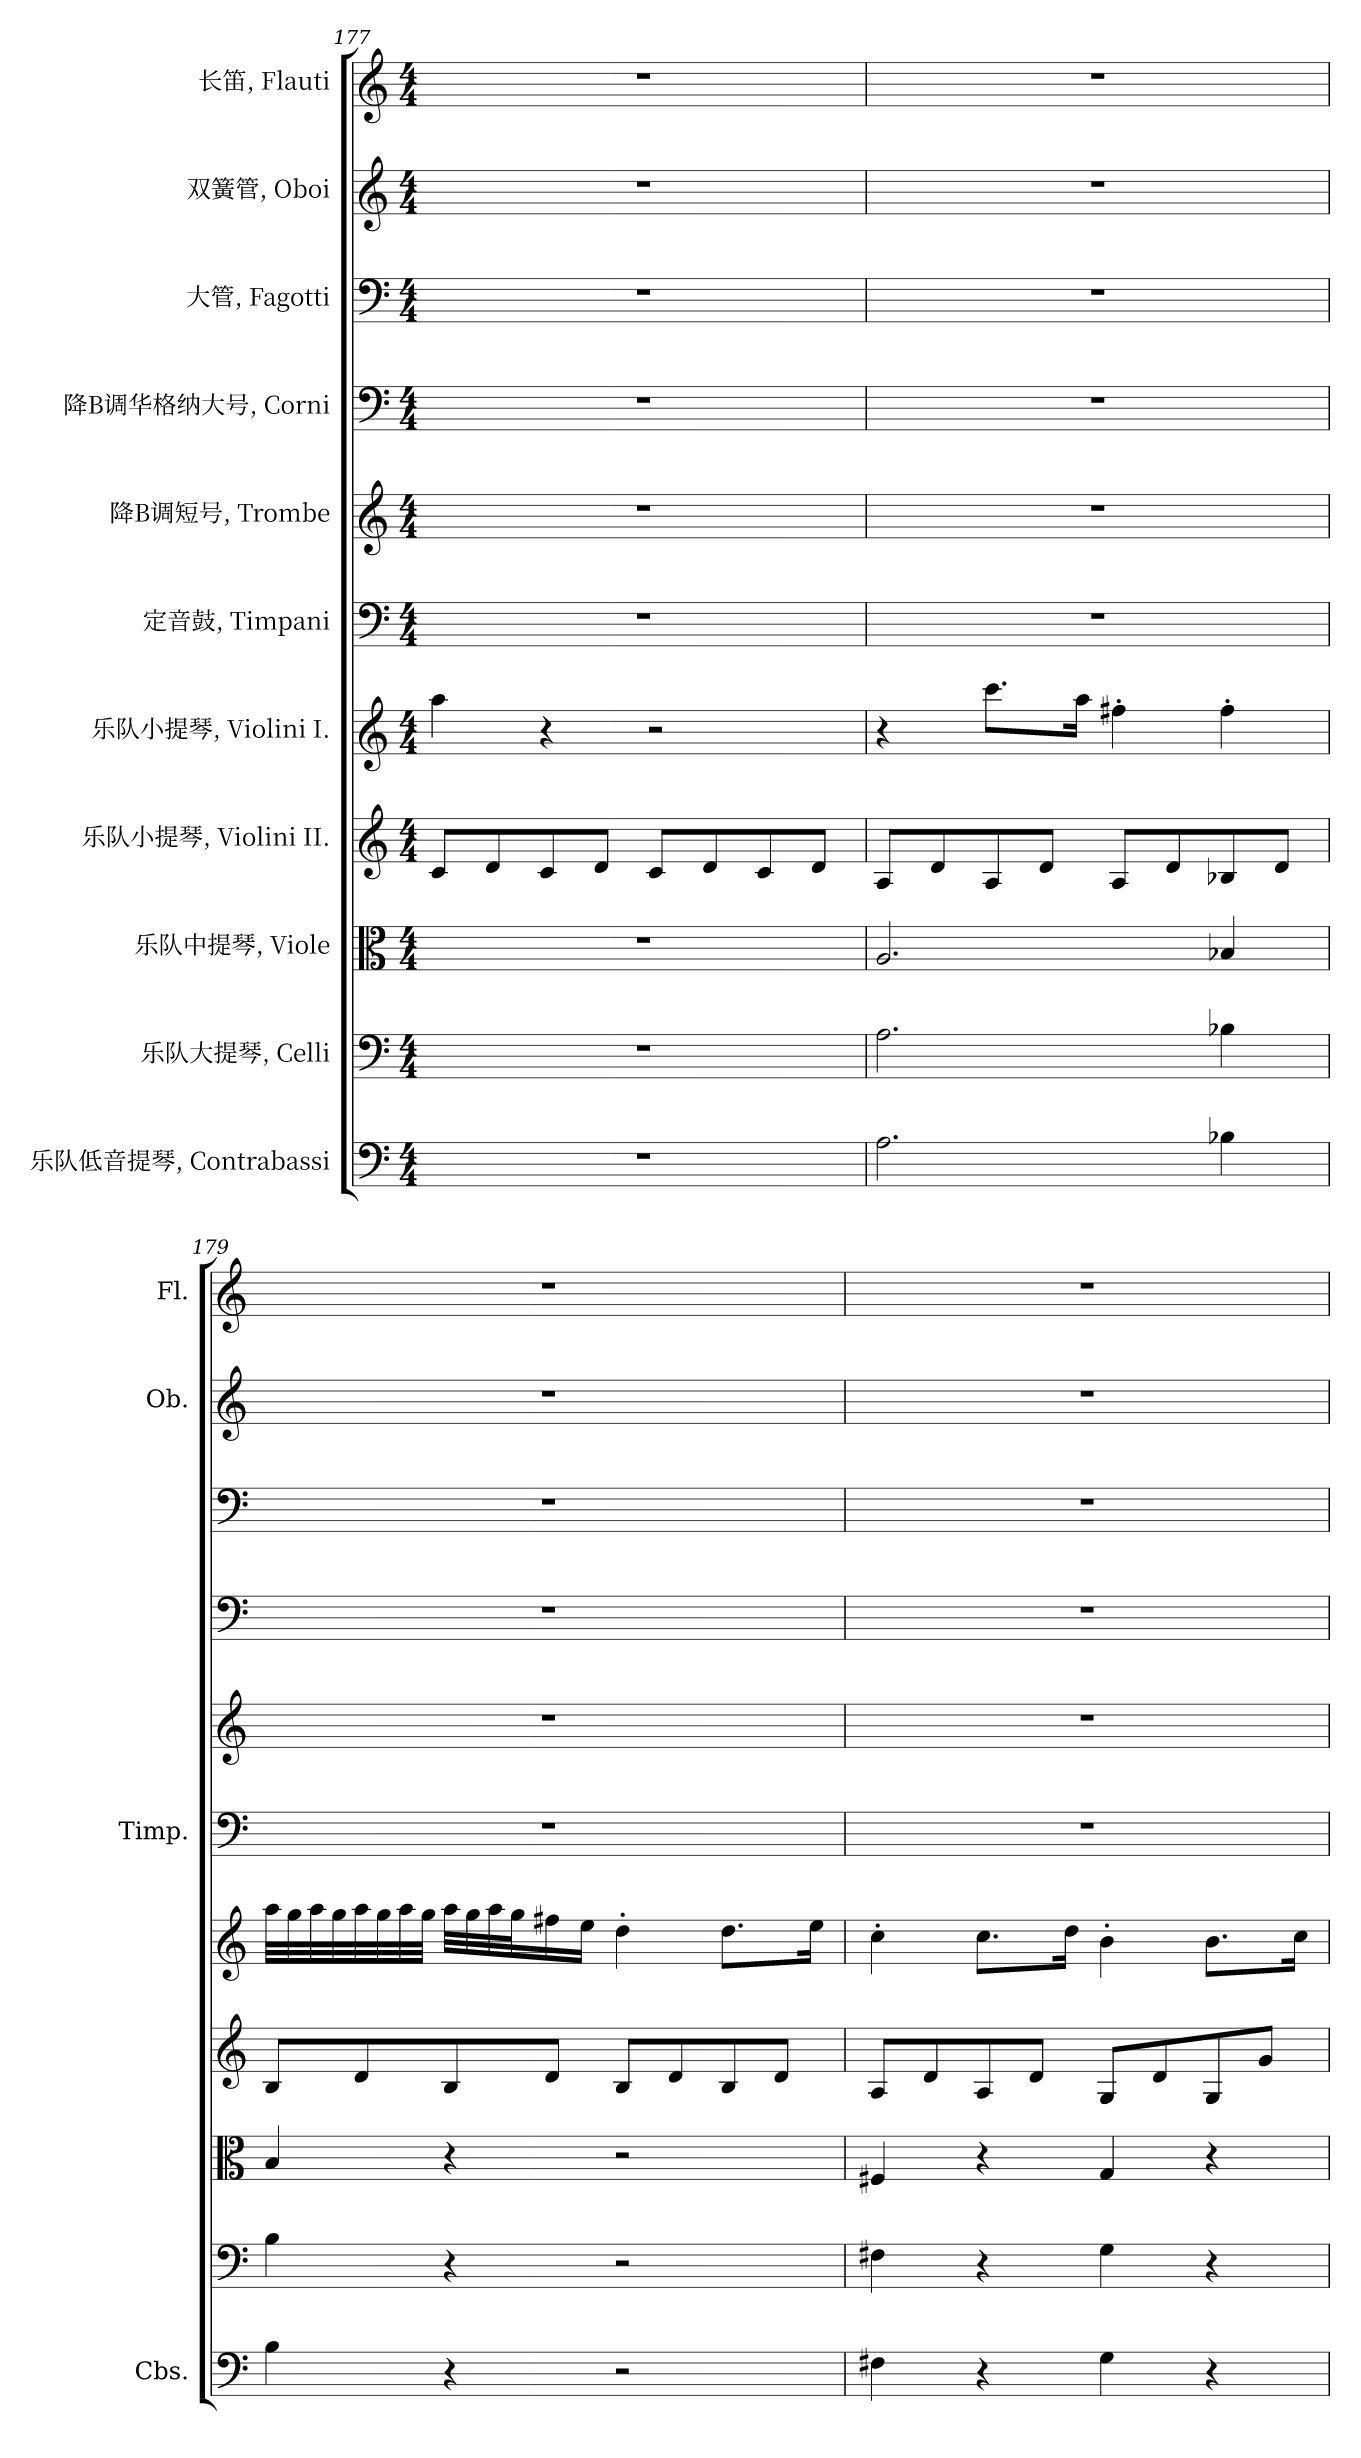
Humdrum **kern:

**kern	**kern	**kern	**kern	**kern	**kern	**kern	**kern	**kern	**kern	**kern
*part11	*part10	*part9	*part8	*part7	*part6	*part5	*part4	*part3	*part2	*part1
*staff11	*staff10	*staff9	*staff8	*staff7	*staff6	*staff5	*staff4	*staff3	*staff2	*staff1
*I"乐队低音提琴, Contrabassi	*I"乐队大提琴, Celli	*I"乐队中提琴, Viole	*I"乐队小提琴, Violini II.	*I"乐队小提琴, Violini I.	*I"定音鼓, Timpani	*I"降B调短号, Trombe	*I"降B调华格纳大号, Corni	*I"大管, Fagotti	*I"双簧管, Oboi	*I"长笛, Flauti
*I'Cbs.	*	*	*	*	*I'Timp.	*	*	*	*I'Ob.	*I'Fl.
!!LO:PB:g=z
*clefF4	*clefF4	*clefC3	*clefG2	*clefG2	*clefF4	*clefG2	*clefF4	*clefF4	*clefG2	*clefG2
*ITrd7c12	*	*	*	*	*	*ITrd1c2	*ITrd1c2	*	*	*
*k[]	*k[]	*k[]	*k[]	*k[]	*k[]	*k[b-e-]	*k[b-e-]	*k[]	*k[]	*k[]
*M4/4	*M4/4	*M4/4	*M4/4	*M4/4	*M4/4	*M4/4	*M4/4	*M4/4	*M4/4	*M4/4
=177	=177	=177	=177	=177	=177	=177	=177	=177	=177	=177
1r	1r	1r	8c/L	4aa\	1r	1r	1r	1r	1r	1r
.	.	.	8d/	.	.	.	.	.	.	.
.	.	.	8c/	4r	.	.	.	.	.	.
.	.	.	8d/J	.	.	.	.	.	.	.
.	.	.	8c/L	2r	.	.	.	.	.	.
.	.	.	8d/	.	.	.	.	.	.	.
.	.	.	8c/	.	.	.	.	.	.	.
.	.	.	8d/J	.	.	.	.	.	.	.
=178	=178	=178	=178	=178	=178	=178	=178	=178	=178	=178
2.AA\	2.A\	2.A/	8A/L	4r	1r	1r	1r	1r	1r	1r
.	.	.	8d/	.	.	.	.	.	.	.
.	.	.	8A/	8.ccc\L	.	.	.	.	.	.
.	.	.	8d/J	.	.	.	.	.	.	.
.	.	.	.	16aa\Jk	.	.	.	.	.	.
.	.	.	8A/L	4ff#X'\	.	.	.	.	.	.
.	.	.	8d/	.	.	.	.	.	.	.
4BB-X\	4B-X\	4B-X/	8B-X/	4ff#'\	.	.	.	.	.	.
.	.	.	8d/J	.	.	.	.	.	.	.
=179	=179	=179	=179	=179	=179	=179	=179	=179	=179	=179
4BB\	4B\	4B/	8B/L	32aa\LLL	1r	1r	1r	1r	1r	1r
.	.	.	.	32gg\	.	.	.	.	.	.
.	.	.	.	32aa\	.	.	.	.	.	.
.	.	.	.	32gg\	.	.	.	.	.	.
.	.	.	8d/	32aa\	.	.	.	.	.	.
.	.	.	.	32gg\	.	.	.	.	.	.
.	.	.	.	32aa\	.	.	.	.	.	.
.	.	.	.	32gg\JJJ	.	.	.	.	.	.
4r	4r	4r	8B/	32aa\LLL	.	.	.	.	.	.
.	.	.	.	32gg\	.	.	.	.	.	.
.	.	.	.	32aa\	.	.	.	.	.	.
.	.	.	.	32gg\J	.	.	.	.	.	.
.	.	.	8d/J	16ff#X\	.	.	.	.	.	.
.	.	.	.	16ee\JJ	.	.	.	.	.	.
2r	2r	2r	8B/L	4dd'\	.	.	.	.	.	.
.	.	.	8d/	.	.	.	.	.	.	.
.	.	.	8B/	8.dd\L	.	.	.	.	.	.
.	.	.	8d/J	.	.	.	.	.	.	.
.	.	.	.	16ee\Jk	.	.	.	.	.	.
!!LO:PB:g=z
=180	=180	=180	=180	=180	=180	=180	=180	=180	=180	=180
4FF#X\	4F#X\	4F#X/	8A/L	4cc'\	1r	1r	1r	1r	1r	1r
.	.	.	8d/	.	.	.	.	.	.	.
4r	4r	4r	8A/	8.cc\L	.	.	.	.	.	.
.	.	.	8d/J	.	.	.	.	.	.	.
.	.	.	.	16dd\Jk	.	.	.	.	.	.
4GG\	4G\	4G/	8G/L	4b'\	.	.	.	.	.	.
.	.	.	8d/	.	.	.	.	.	.	.
4r	4r	4r	8G/	8.b\L	.	.	.	.	.	.
.	.	.	8g/J	.	.	.	.	.	.	.
.	.	.	.	16cc\Jk	.	.	.	.	.	.
=	=	=	=	=	=	=	=	=	=	=
*-	*-	*-	*-	*-	*-	*-	*-	*-	*-	*-
